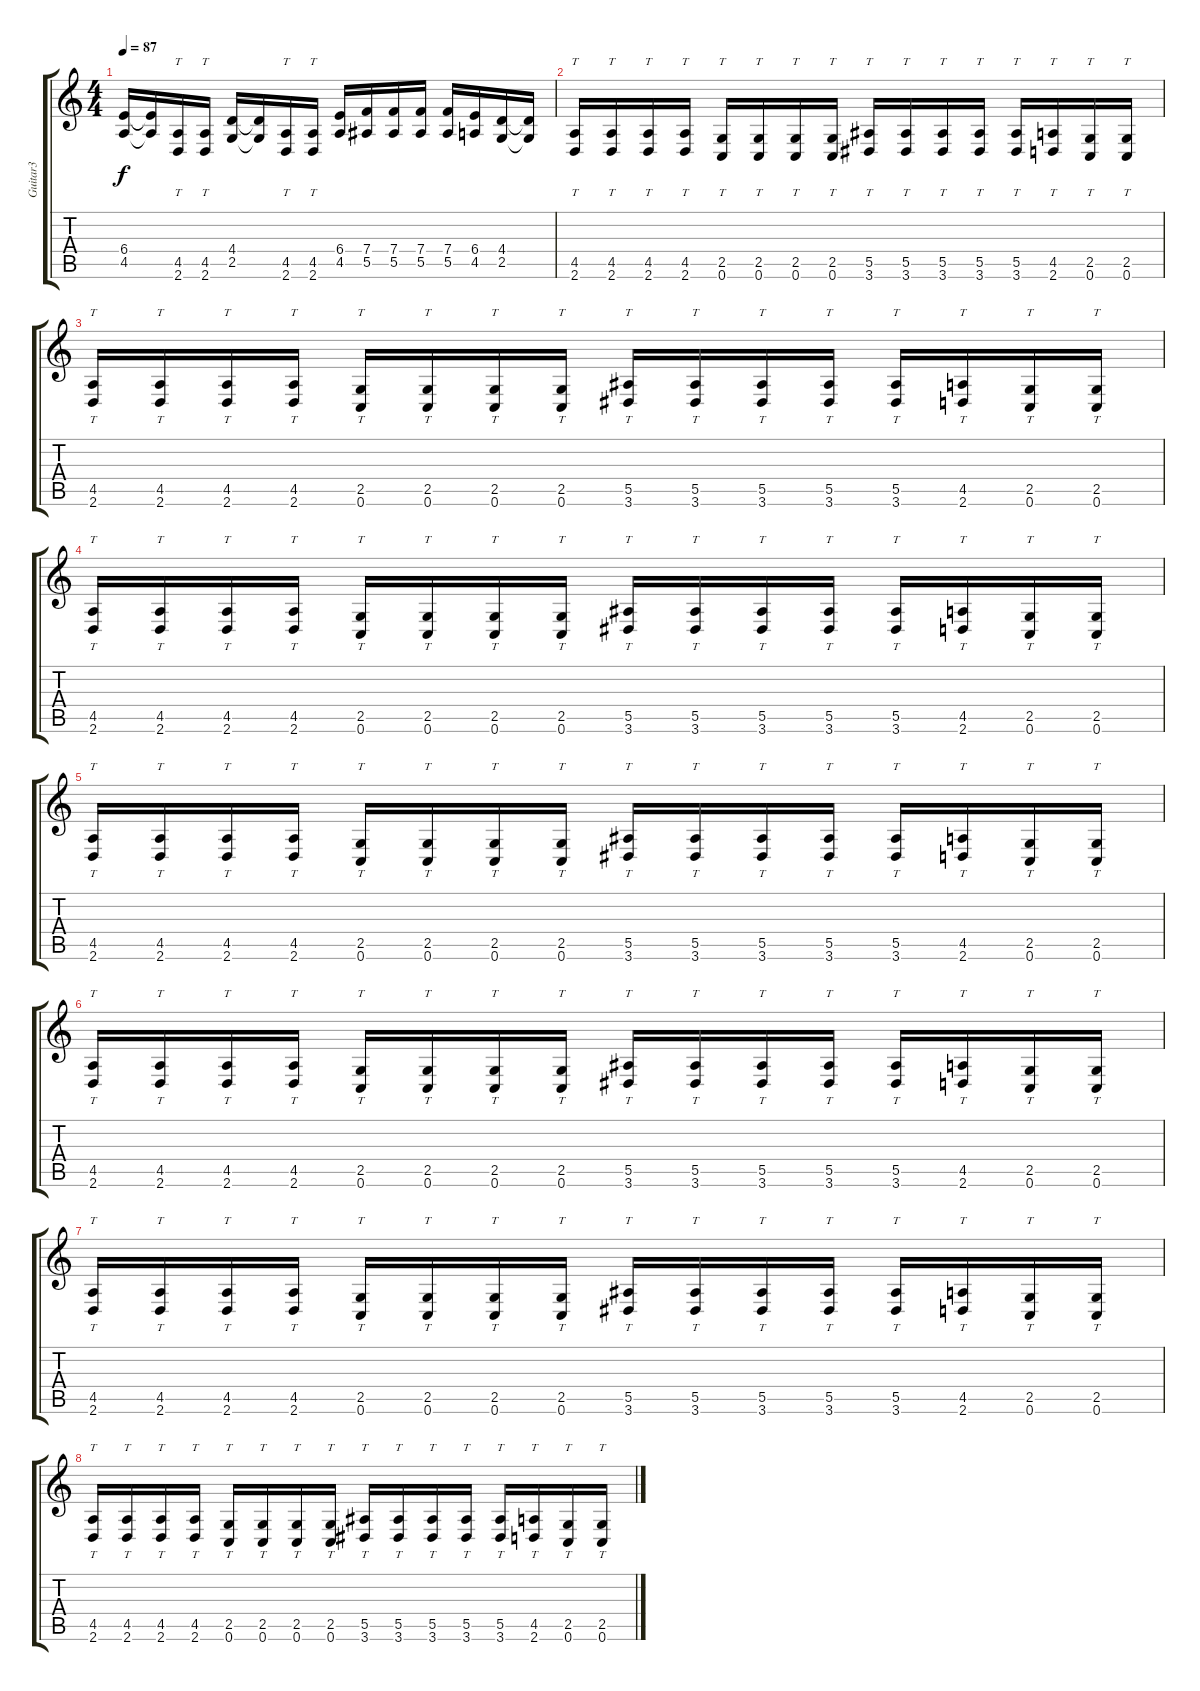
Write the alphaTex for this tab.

\track ("Guitar3" "Guitar3") {instrument distortionguitar}
\staff {score tabs}
\tuning (C4 G3 Eb3 Bb2 F2 C2) {hide}
\ts (4 4)
\tempo 87
\clef g2
\ks c
(6.4 4.5).16{dy f} (6.4{t} 4.5{t}).16 (4.5 2.6).16{tt} (4.5 2.6).16{tt} (4.4 2.5).16 (4.4{t} 2.5{t}).16 (4.5 2.6).16{tt} (4.5 2.6).16{tt} (6.4 4.5).16 (7.4 5.5).16 (7.4 5.5).16 (7.4 5.5).16 (7.4 5.5).16 (6.4 4.5).16 (4.4 2.5).16 (4.4{t} 2.5{t}).16 |
(4.5 2.6).16{tt} (4.5 2.6).16{tt} (4.5 2.6).16{tt} (4.5 2.6).16{tt} (2.5 0.6).16{tt} (2.5 0.6).16{tt} (2.5 0.6).16{tt} (2.5 0.6).16{tt} (5.5 3.6).16{tt} (5.5 3.6).16{tt} (5.5 3.6).16{tt} (5.5 3.6).16{tt} (5.5 3.6).16{tt} (4.5 2.6).16{tt} (2.5 0.6).16{tt} (2.5 0.6).16{tt} |
(4.5 2.6).16{tt} (4.5 2.6).16{tt} (4.5 2.6).16{tt} (4.5 2.6).16{tt} (2.5 0.6).16{tt} (2.5 0.6).16{tt} (2.5 0.6).16{tt} (2.5 0.6).16{tt} (5.5 3.6).16{tt} (5.5 3.6).16{tt} (5.5 3.6).16{tt} (5.5 3.6).16{tt} (5.5 3.6).16{tt} (4.5 2.6).16{tt} (2.5 0.6).16{tt} (2.5 0.6).16{tt} |
(4.5 2.6).16{tt} (4.5 2.6).16{tt} (4.5 2.6).16{tt} (4.5 2.6).16{tt} (2.5 0.6).16{tt} (2.5 0.6).16{tt} (2.5 0.6).16{tt} (2.5 0.6).16{tt} (5.5 3.6).16{tt} (5.5 3.6).16{tt} (5.5 3.6).16{tt} (5.5 3.6).16{tt} (5.5 3.6).16{tt} (4.5 2.6).16{tt} (2.5 0.6).16{tt} (2.5 0.6).16{tt} |
(4.5 2.6).16{tt} (4.5 2.6).16{tt} (4.5 2.6).16{tt} (4.5 2.6).16{tt} (2.5 0.6).16{tt} (2.5 0.6).16{tt} (2.5 0.6).16{tt} (2.5 0.6).16{tt} (5.5 3.6).16{tt} (5.5 3.6).16{tt} (5.5 3.6).16{tt} (5.5 3.6).16{tt} (5.5 3.6).16{tt} (4.5 2.6).16{tt} (2.5 0.6).16{tt} (2.5 0.6).16{tt} |
(4.5 2.6).16{tt} (4.5 2.6).16{tt} (4.5 2.6).16{tt} (4.5 2.6).16{tt} (2.5 0.6).16{tt} (2.5 0.6).16{tt} (2.5 0.6).16{tt} (2.5 0.6).16{tt} (5.5 3.6).16{tt} (5.5 3.6).16{tt} (5.5 3.6).16{tt} (5.5 3.6).16{tt} (5.5 3.6).16{tt} (4.5 2.6).16{tt} (2.5 0.6).16{tt} (2.5 0.6).16{tt} |
(4.5 2.6).16{tt} (4.5 2.6).16{tt} (4.5 2.6).16{tt} (4.5 2.6).16{tt} (2.5 0.6).16{tt} (2.5 0.6).16{tt} (2.5 0.6).16{tt} (2.5 0.6).16{tt} (5.5 3.6).16{tt} (5.5 3.6).16{tt} (5.5 3.6).16{tt} (5.5 3.6).16{tt} (5.5 3.6).16{tt} (4.5 2.6).16{tt} (2.5 0.6).16{tt} (2.5 0.6).16{tt} |
(4.5 2.6).16{tt} (4.5 2.6).16{tt} (4.5 2.6).16{tt} (4.5 2.6).16{tt} (2.5 0.6).16{tt} (2.5 0.6).16{tt} (2.5 0.6).16{tt} (2.5 0.6).16{tt} (5.5 3.6).16{tt} (5.5 3.6).16{tt} (5.5 3.6).16{tt} (5.5 3.6).16{tt} (5.5 3.6).16{tt} (4.5 2.6).16{tt} (2.5 0.6).16{tt} (2.5 0.6).16{tt}
